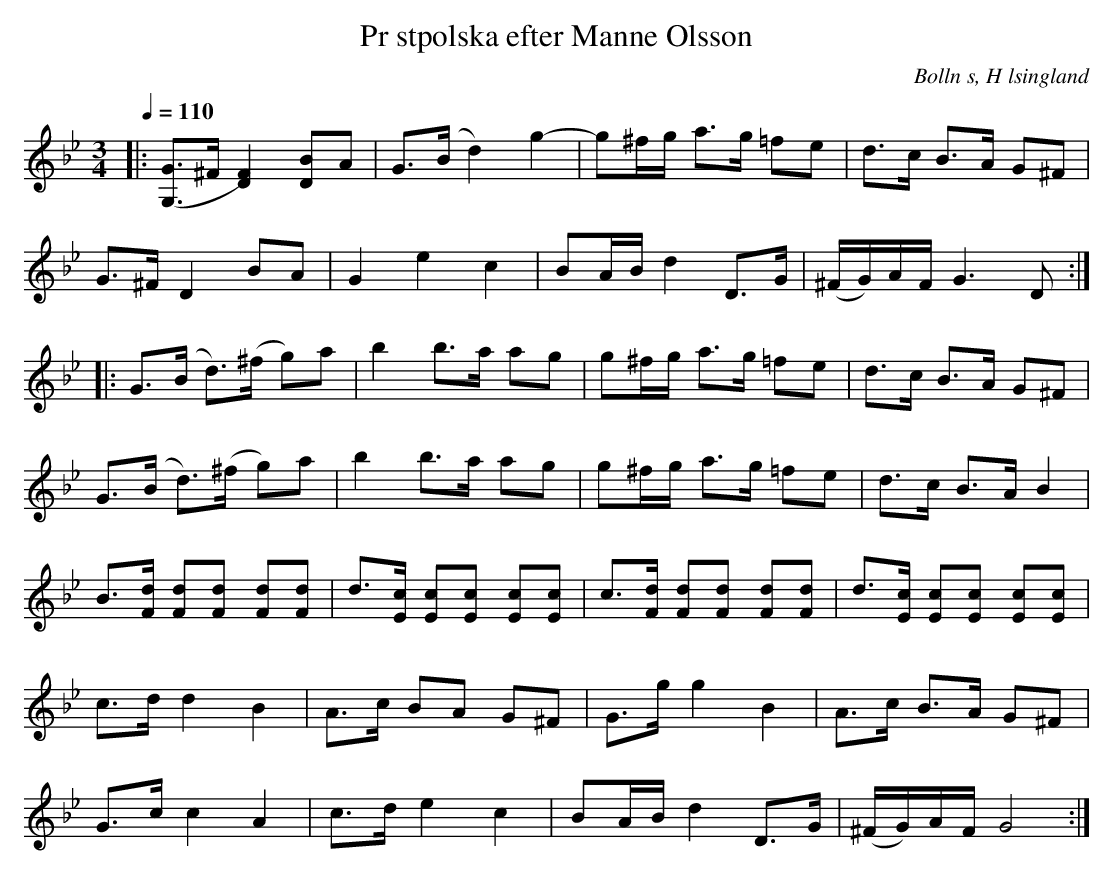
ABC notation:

X:1
T:Pr stpolska efter Manne Olsson
O:Bolln s, H lsingland
M:3/4
L:1/8
Q:1/4=110
K:Gm
|:[G (G,]>^F   [F2) D2]       [D B]A         | G>(B   d2)      g2-       | g^f/g/ a>g =fe | d>c         B>A G^F  |
G>^F   D2       BA         | G2     e2       c2           | BA/B/  d2 D>G  | (^F/G/)A/F/ G3 D  ::
G>(B   d>)(^f   g)a        | b2     b>a      ag         | g^f/g/ a>g =fe | d>c         B>A G^F  |
G>(B   d>)(^f   g)a        | b2     b>a      ag         | g^f/g/ a>g =fe | d>c         B>A B2   |
B>[Fd] [Fd][Fd] [Fd][Fd] | d>[Ec] [Ec][Ec] [Ec][Ec] | \
c>[Fd] [Fd][Fd] [Fd][Fd] | d>[Ec] [Ec][Ec] [Ec][Ec] |
c>d    d2       B2           | A>c    BA       G^F       | G>g    g2 B2     | A>c         B>A G^F  |
G>c    c2       A2           | c>d    e2       c2        | BA/B/  d2 D>G   | (^F/G/)A/F/ G4      :|
